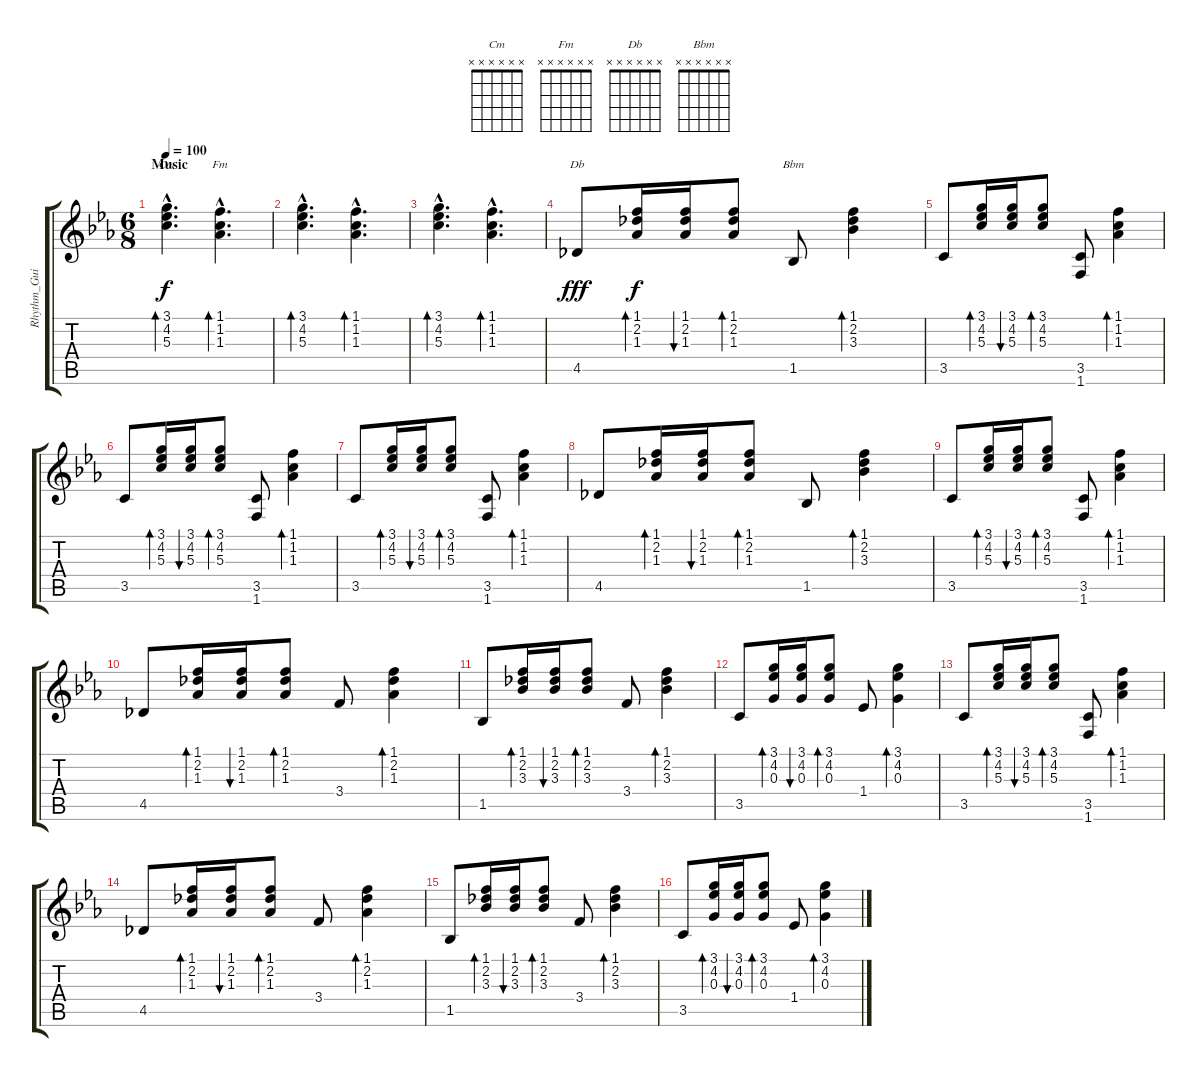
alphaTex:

\track ("Rhythm_Guitar" "Rhythm_Gui") {instrument acousticguitarnylon}
\staff {score tabs}
\tuning (E4 B3 G3 D3 A2 E2) {hide}
\chord ("Cm" x x x x x x) {firstfret 0}
\chord ("Fm" x x x x x x) {firstfret 0}
\chord ("Db" x x x x x x) {firstfret 0}
\chord ("Bbm" x x x x x x) {firstfret 0}
\ts (6 8)
\section ("" "Music")
\tempo 100
\clef g2
\ks eb
(3.1{hac} 4.2{hac} 5.3{hac}).4{d bd 240 ch "Cm" dy f} (1.1{hac} 1.2{hac} 1.3{hac}).4{d bd 240 ch "Fm"} |
(3.1{hac} 4.2{hac} 5.3{hac}).4{d bd 240} (1.1{hac} 1.2{hac} 1.3{hac}).4{d bd 240} |
(3.1{hac} 4.2{hac} 5.3{hac}).4{d bd 240} (1.1{hac} 1.2{hac} 1.3{hac}).4{d bd 240} |
4.5.8{ch "Db" dy fff} (1.1 2.2 1.3).16{bd 60 dy f} (1.1 2.2 1.3).16{bu 60} (1.1 2.2 1.3).8{bd 60} 1.5.8{ch "Bbm"} (1.1 2.2 3.3).4{bd 120} |
3.5.8 (3.1 4.2 5.3).16{bd 60} (3.1 4.2 5.3).16{bu 60} (3.1 4.2 5.3).8{bd 60} (3.5 1.6).8 (1.1 1.2 1.3).4{bd 60} |
3.5.8 (3.1 4.2 5.3).16{bd 60} (3.1 4.2 5.3).16{bu 60} (3.1 4.2 5.3).8{bd 60} (3.5 1.6).8 (1.1 1.2 1.3).4{bd 60} |
3.5.8 (3.1 4.2 5.3).16{bd 60} (3.1 4.2 5.3).16{bu 60} (3.1 4.2 5.3).8{bd 60} (3.5 1.6).8 (1.1 1.2 1.3).4{bd 60} |
4.5.8 (1.1 2.2 1.3).16{bd 60} (1.1 2.2 1.3).16{bu 60} (1.1 2.2 1.3).8{bd 60} 1.5.8 (1.1 2.2 3.3).4{bd 60} |
3.5.8 (3.1 4.2 5.3).16{bd 60} (3.1 4.2 5.3).16{bu 60} (3.1 4.2 5.3).8{bd 60} (3.5 1.6).8 (1.1 1.2 1.3).4{bd 60} |
4.5.8 (1.1 2.2 1.3).16{bd 60} (1.1 2.2 1.3).16{bu 60} (1.1 2.2 1.3).8{bd 60} 3.4.8 (1.1 2.2 1.3).4{bd 60} |
1.5.8 (1.1 2.2 3.3).16{bd 60} (1.1 2.2 3.3).16{bu 60} (1.1 2.2 3.3).8{bd 60} 3.4.8 (1.1 2.2 3.3).4{bd 60} |
3.5.8 (3.1 4.2 0.3).16{bd 60} (3.1 4.2 0.3).16{bu 60} (3.1 4.2 0.3).8{bd 60} 1.4.8 (3.1 4.2 0.3).4{bd 60} |
3.5.8 (3.1 4.2 5.3).16{bd 60} (3.1 4.2 5.3).16{bu 60} (3.1 4.2 5.3).8{bd 60} (3.5 1.6).8 (1.1 1.2 1.3).4{bd 60} |
4.5.8 (1.1 2.2 1.3).16{bd 60} (1.1 2.2 1.3).16{bu 60} (1.1 2.2 1.3).8{bd 60} 3.4.8 (1.1 2.2 1.3).4{bd 60} |
1.5.8 (1.1 2.2 3.3).16{bd 60} (1.1 2.2 3.3).16{bu 60} (1.1 2.2 3.3).8{bd 60} 3.4.8 (1.1 2.2 3.3).4{bd 60} |
3.5.8 (3.1 4.2 0.3).16{bd 60} (3.1 4.2 0.3).16{bu 60} (3.1 4.2 0.3).8{bd 60} 1.4.8 (3.1 4.2 0.3).4{bd 60}
